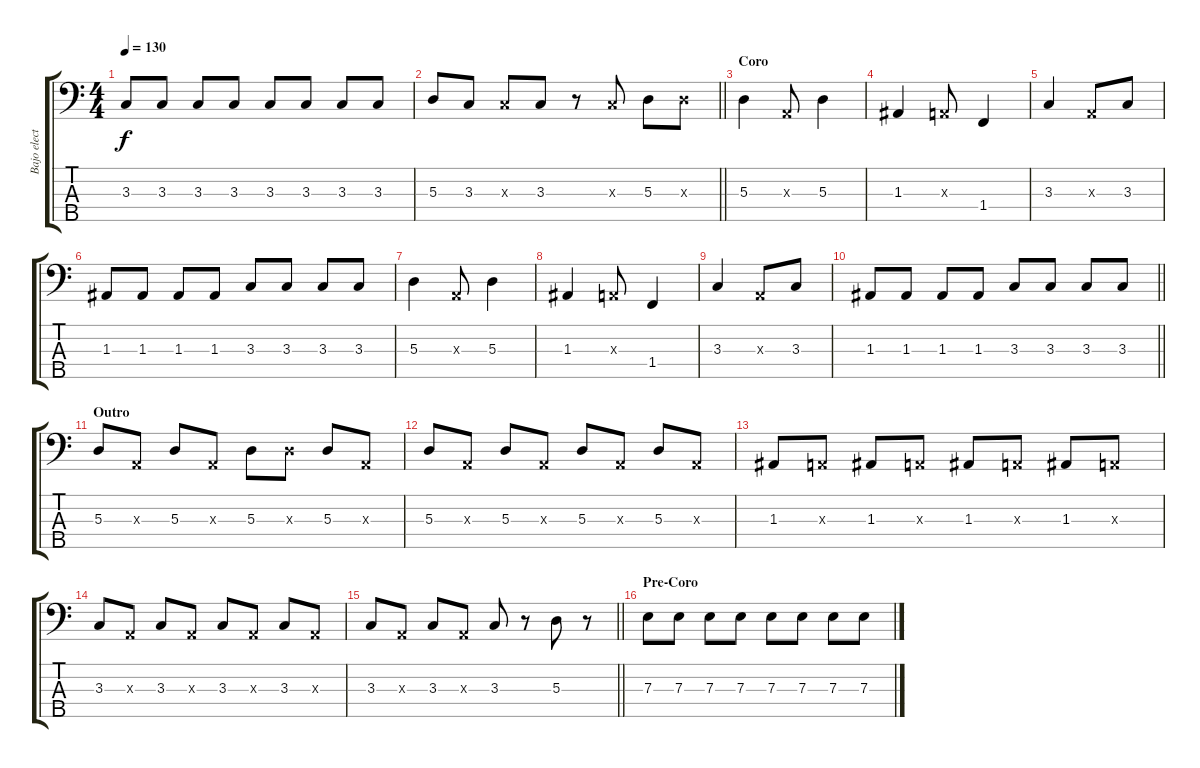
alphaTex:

\track ("Bajo electrico" "Bajo elect") {instrument electricbassfinger}
\staff {score tabs}
\tuning (G2 D2 A1 E1 B0) {hide}
\ts (4 4)
\tempo 130
\clef f4
\ks c
3.3.8{dy f} 3.3.8 3.3.8 3.3.8 3.3.8 3.3.8 3.3.8 3.3.8 |
\barLineRight lightlight
5.3.8 3.3.8 3.3{x}.8 3.3.8 r.8 3.3{x}.8 5.3.8 5.3{x}.8 |
\section ("" "Coro")
5.3.4 0.3{x}.8 5.3.4 |
1.3.4 0.3{x}.8 1.4.4 |
3.3.4 0.3{x}.8 3.3.8 |
1.3.8 1.3.8 1.3.8 1.3.8 3.3.8 3.3.8 3.3.8 3.3.8 |
5.3.4 0.3{x}.8 5.3.4 |
1.3.4 0.3{x}.8 1.4.4 |
3.3.4 0.3{x}.8 3.3.8 |
\barLineRight lightlight
1.3.8 1.3.8 1.3.8 1.3.8 3.3.8 3.3.8 3.3.8 3.3.8 |
\section ("" "Outro")
5.3.8 0.3{x}.8 5.3.8 0.3{x}.8 5.3.8 5.3{x}.8 5.3.8 0.3{x}.8 |
5.3.8 0.3{x}.8 5.3.8 0.3{x}.8 5.3.8 0.3{x}.8 5.3.8 0.3{x}.8 |
1.3.8 0.3{x}.8 1.3.8 0.3{x}.8 1.3.8 0.3{x}.8 1.3.8 0.3{x}.8 |
3.3.8 0.3{x}.8 3.3.8 0.3{x}.8 3.3.8 0.3{x}.8 3.3.8 0.3{x}.8 |
\barLineRight lightlight
3.3.8 0.3{x}.8 3.3.8 0.3{x}.8 3.3.8 r.8 5.3.8 r.8 |
\section ("" "Pre-Coro")
7.3.8 7.3.8 7.3.8 7.3.8 7.3.8 7.3.8 7.3.8 7.3.8
